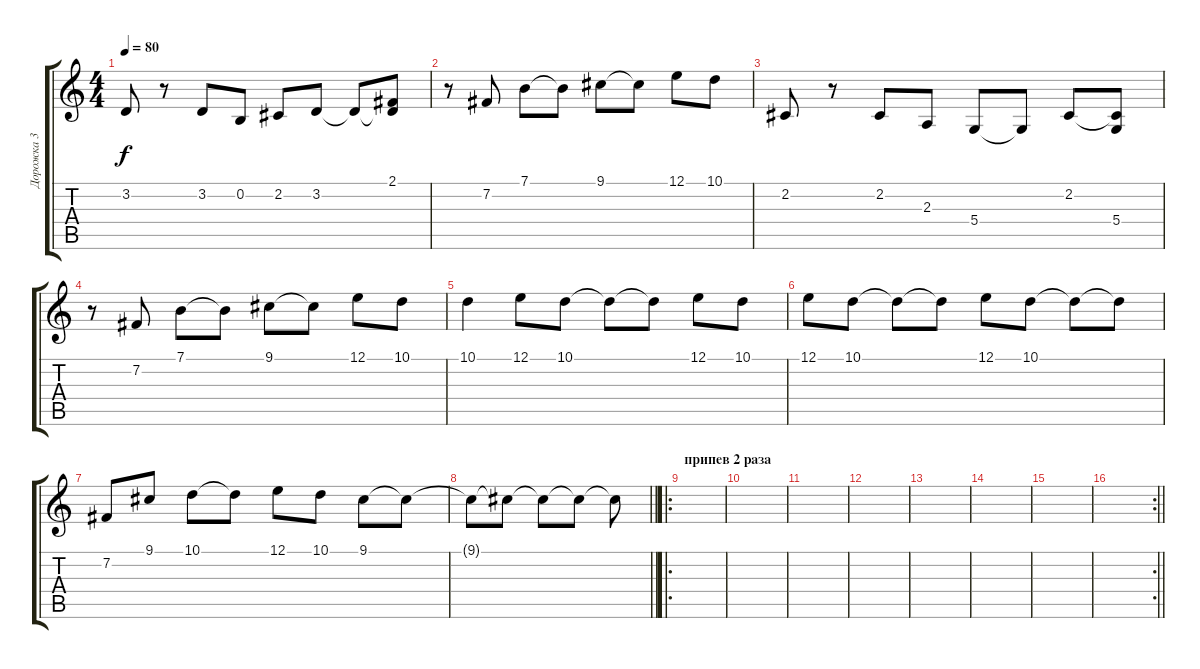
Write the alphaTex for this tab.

\track ("Дорожка 3" "Дорожка 3") {instrument acousticgrandpiano}
\staff {score tabs}
\tuning (E4 B3 G3 D3 A2 E2) {hide}
\ts (4 4)
\tempo 80
\clef g2
\ks c
3.2.8{dy f volume 13} r.8 3.2.8 0.2.8 2.2.8 3.2.8 3.2{t}.8 (2.1 3.2{t}).8 |
r.8 7.2.8 7.1.8 7.1{t}.8 9.1.8 9.1{t}.8 12.1.8 10.1.8 |
2.2.8 r.8 2.2.8 2.3.8 5.4.8 5.4{t}.8 2.2.8 (2.2{t} 5.4).8 |
r.8 7.2.8 7.1.8 7.1{t}.8 9.1.8 9.1{t}.8 12.1.8 10.1.8 |
10.1.4 12.1.8 10.1.8 10.1{t}.8 10.1{t}.8 12.1.8 10.1.8 |
12.1.8 10.1.8 10.1{t}.8 10.1{t}.8 12.1.8 10.1.8 10.1{t}.8 10.1{t}.8 |
7.2.8 9.1.8 10.1.8 10.1{t}.8 12.1.8 10.1.8 9.1.8 9.1{t}.8 |
\barLineRight lightlight
9.1{t}.8 9.1{t}.8 9.1{t}.8 9.1{t}.8 9.1{t}.8 |
\ro
\section ("" "припев 2 раза")
|
|
|
|
|
|
|
\rc 2
\barLineRight lightlight
